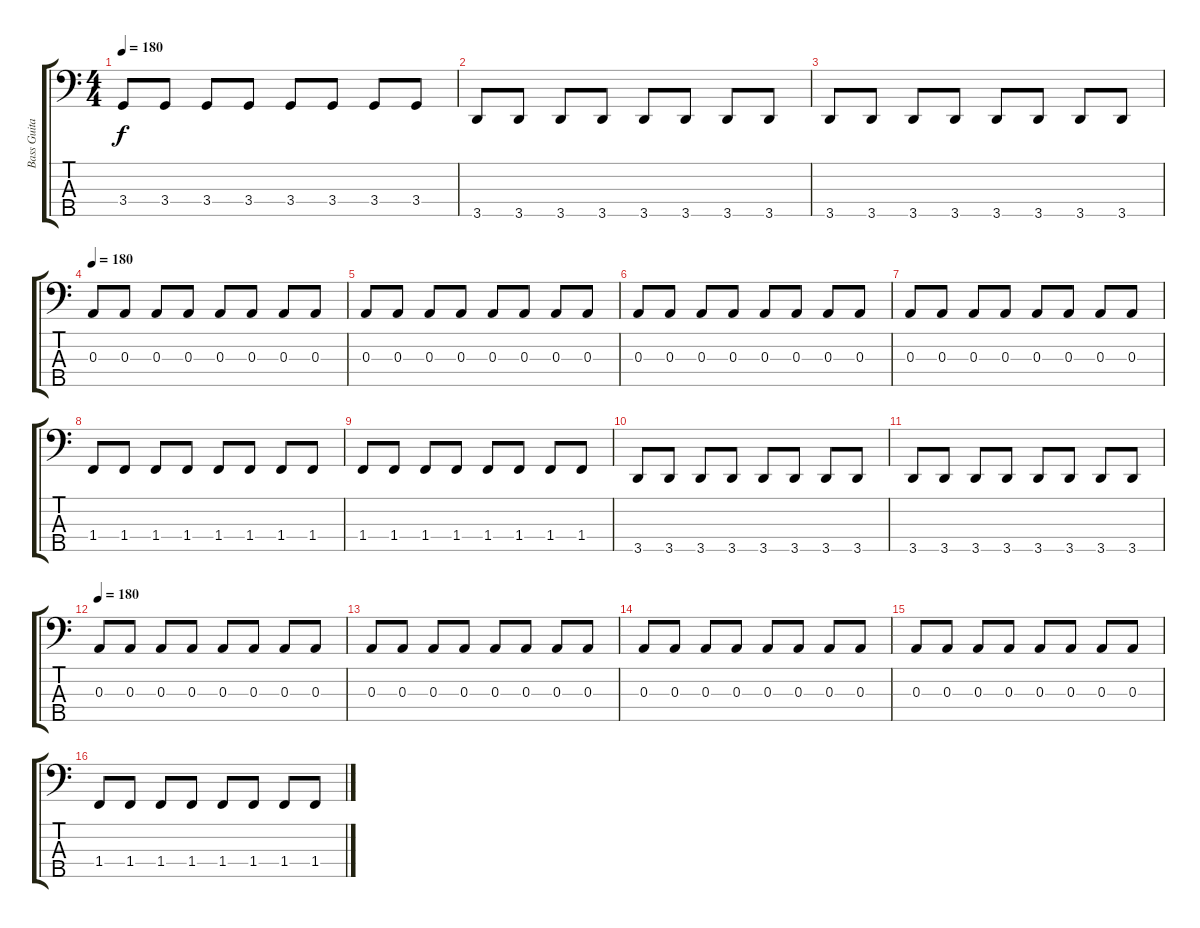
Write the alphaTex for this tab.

\track ("Bass Guitar" "Bass Guita") {instrument electricbassfinger}
\staff {score tabs}
\tuning (G2 D2 A1 E1 B0) {hide}
\ts (4 4)
\tempo 180
\clef f4
\ks aminor
3.4.8{dy f} 3.4.8 3.4.8 3.4.8 3.4.8 3.4.8 3.4.8 3.4.8 |
3.5.8 3.5.8 3.5.8 3.5.8 3.5.8 3.5.8 3.5.8 3.5.8 |
3.5.8 3.5.8 3.5.8 3.5.8 3.5.8 3.5.8 3.5.8 3.5.8 |
\tempo 180
0.3.8 0.3.8 0.3.8 0.3.8 0.3.8 0.3.8 0.3.8 0.3.8 |
0.3.8 0.3.8 0.3.8 0.3.8 0.3.8 0.3.8 0.3.8 0.3.8 |
0.3.8 0.3.8 0.3.8 0.3.8 0.3.8 0.3.8 0.3.8 0.3.8 |
0.3.8 0.3.8 0.3.8 0.3.8 0.3.8 0.3.8 0.3.8 0.3.8 |
1.4.8 1.4.8 1.4.8 1.4.8 1.4.8 1.4.8 1.4.8 1.4.8 |
1.4.8 1.4.8 1.4.8 1.4.8 1.4.8 1.4.8 1.4.8 1.4.8 |
3.5.8 3.5.8 3.5.8 3.5.8 3.5.8 3.5.8 3.5.8 3.5.8 |
3.5.8 3.5.8 3.5.8 3.5.8 3.5.8 3.5.8 3.5.8 3.5.8 |
\tempo 180
0.3.8 0.3.8 0.3.8 0.3.8 0.3.8 0.3.8 0.3.8 0.3.8 |
0.3.8 0.3.8 0.3.8 0.3.8 0.3.8 0.3.8 0.3.8 0.3.8 |
0.3.8 0.3.8 0.3.8 0.3.8 0.3.8 0.3.8 0.3.8 0.3.8 |
0.3.8 0.3.8 0.3.8 0.3.8 0.3.8 0.3.8 0.3.8 0.3.8 |
1.4.8 1.4.8 1.4.8 1.4.8 1.4.8 1.4.8 1.4.8 1.4.8
